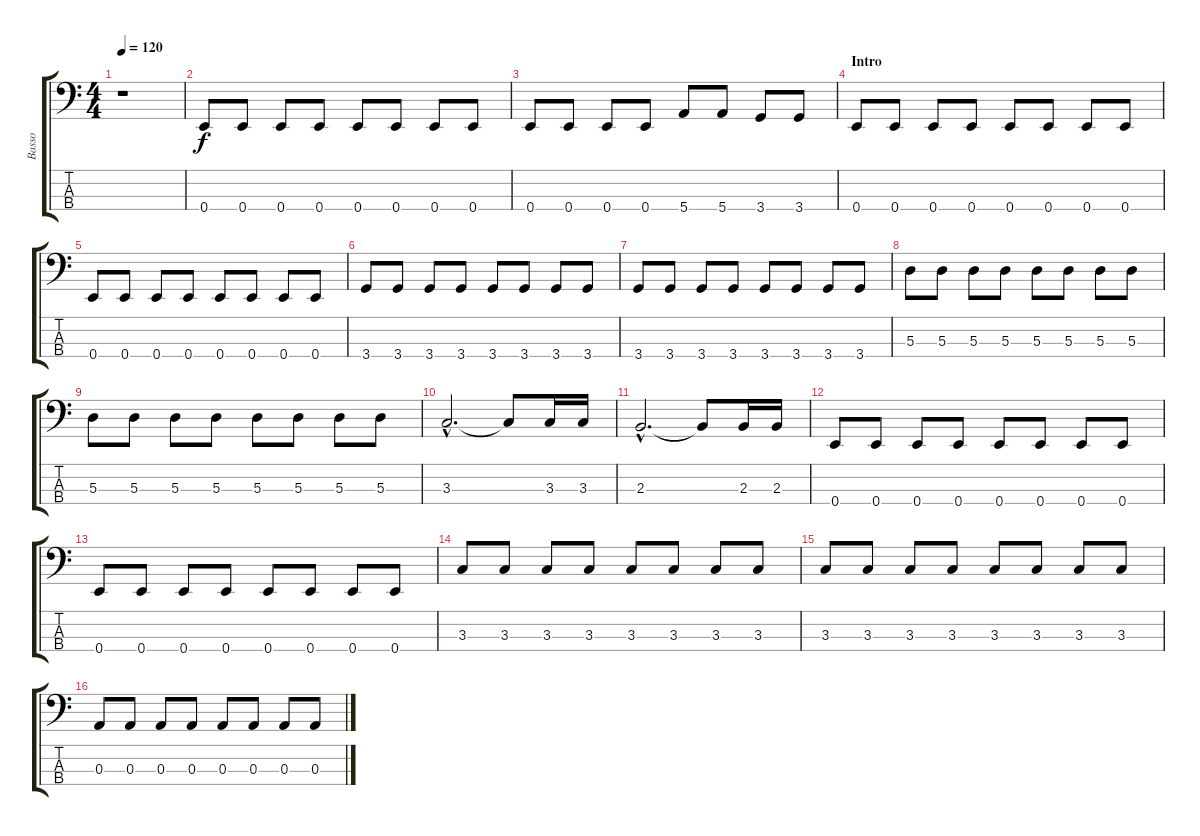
\track ("Basso" "Basso") {instrument electricbassfinger}
\staff {score tabs}
\tuning (G2 D2 A1 E1) {hide}
\ts (4 4)
\tempo 120
\clef f4
\ks c
r.1{dy f instrument electricbassfinger} |
0.4.8 0.4.8 0.4.8 0.4.8 0.4.8 0.4.8 0.4.8 0.4.8 |
0.4.8 0.4.8 0.4.8 0.4.8 5.4.8 5.4.8 3.4.8 3.4.8 |
\section ("" "Intro")
0.4.8 0.4.8 0.4.8 0.4.8 0.4.8 0.4.8 0.4.8 0.4.8 |
0.4.8 0.4.8 0.4.8 0.4.8 0.4.8 0.4.8 0.4.8 0.4.8 |
3.4.8 3.4.8 3.4.8 3.4.8 3.4.8 3.4.8 3.4.8 3.4.8 |
3.4.8 3.4.8 3.4.8 3.4.8 3.4.8 3.4.8 3.4.8 3.4.8 |
5.3.8 5.3.8 5.3.8 5.3.8 5.3.8 5.3.8 5.3.8 5.3.8 |
5.3.8 5.3.8 5.3.8 5.3.8 5.3.8 5.3.8 5.3.8 5.3.8 |
3.3{hac}.2{d} 3.3{t}.8 3.3.16 3.3.16 |
2.3{hac}.2{d} 2.3{t}.8 2.3.16 2.3.16 |
0.4.8 0.4.8 0.4.8 0.4.8 0.4.8 0.4.8 0.4.8 0.4.8 |
0.4.8 0.4.8 0.4.8 0.4.8 0.4.8 0.4.8 0.4.8 0.4.8 |
3.3.8 3.3.8 3.3.8 3.3.8 3.3.8 3.3.8 3.3.8 3.3.8 |
3.3.8 3.3.8 3.3.8 3.3.8 3.3.8 3.3.8 3.3.8 3.3.8 |
0.3.8 0.3.8 0.3.8 0.3.8 0.3.8 0.3.8 0.3.8 0.3.8
